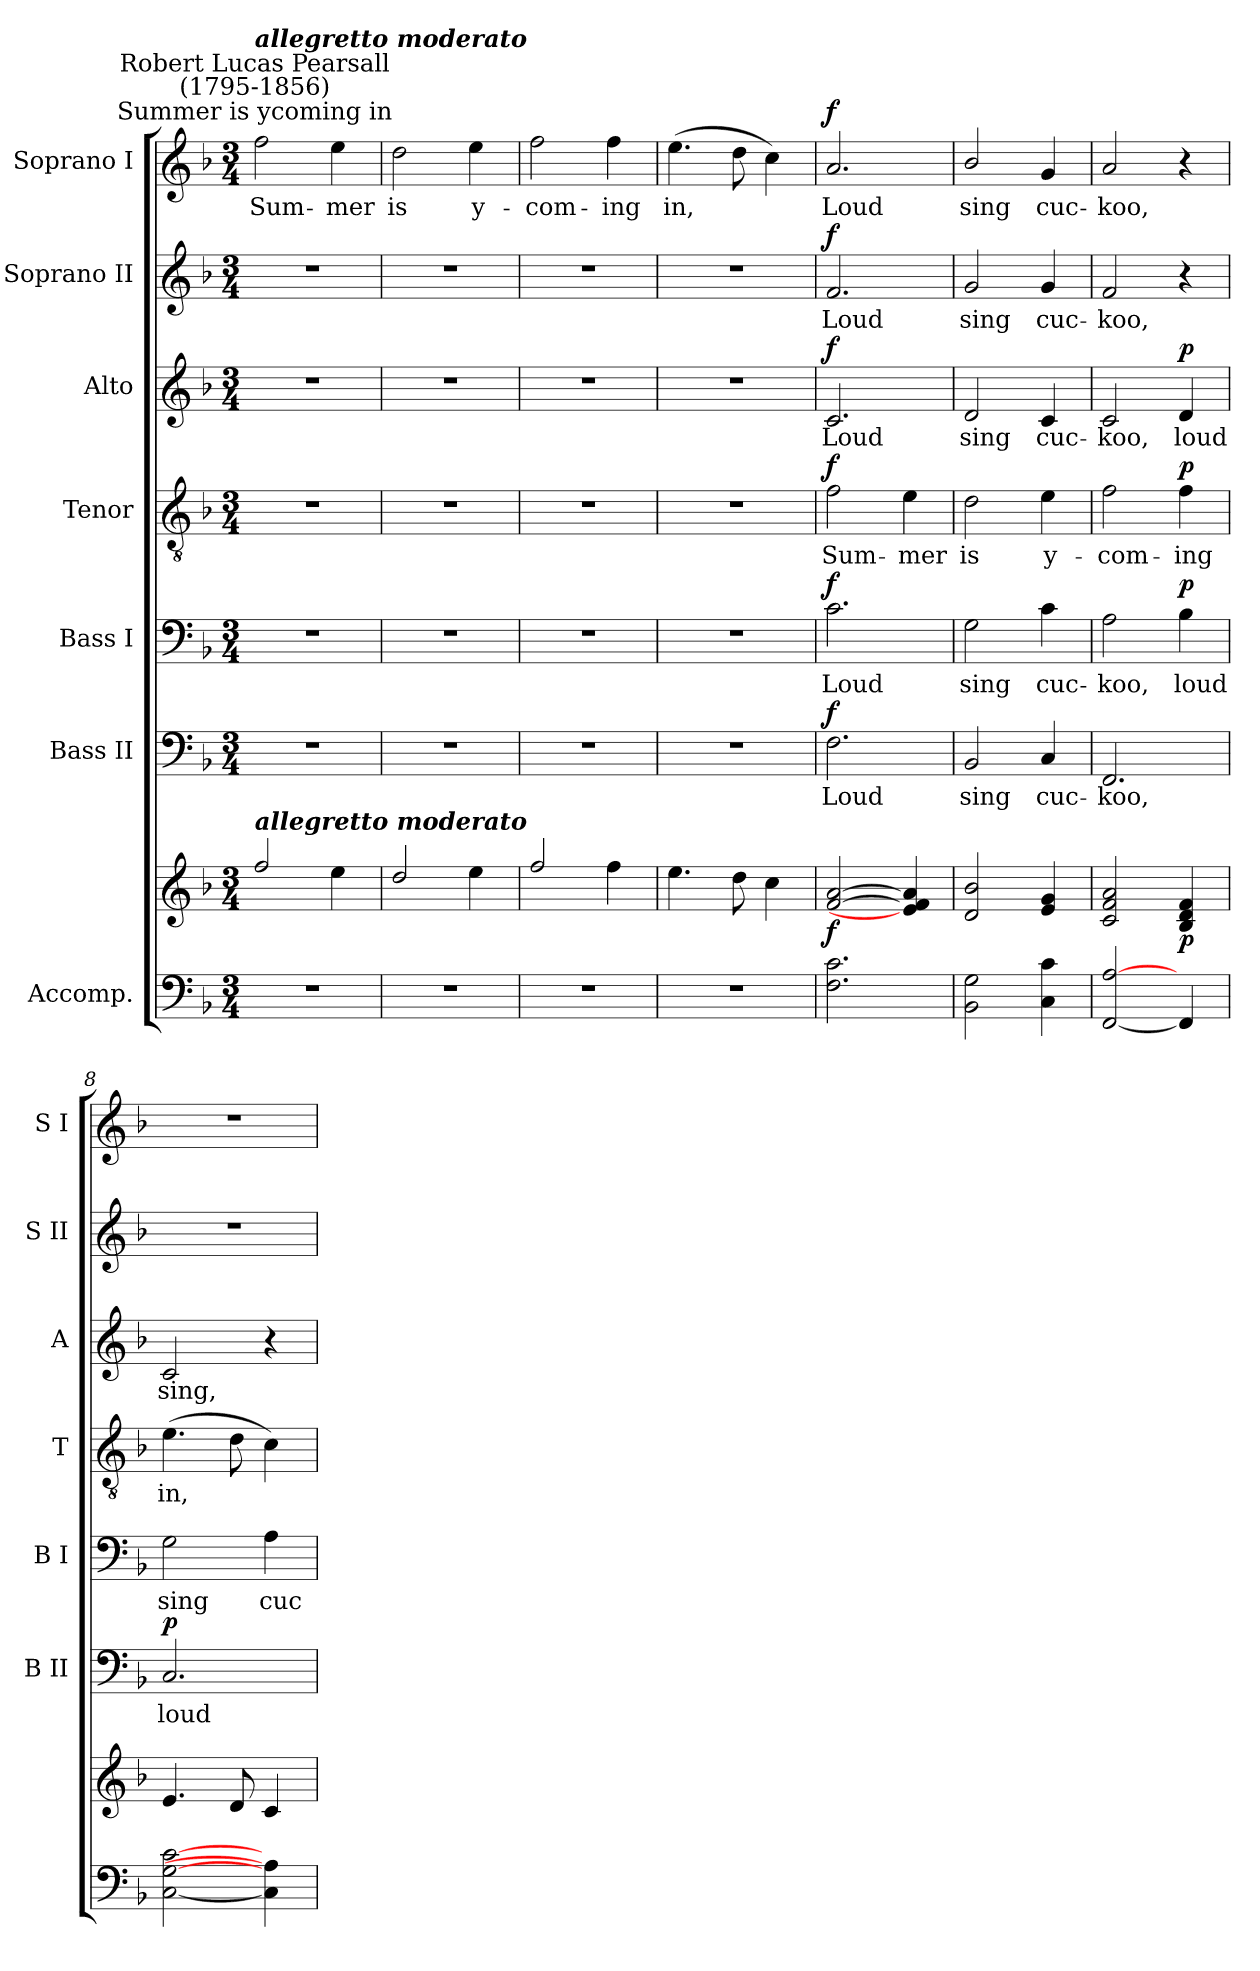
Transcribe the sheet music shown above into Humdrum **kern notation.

**kern	**kern	**dynam	**kern	**text	**dynam	**kern	**text	**dynam	**kern	**text	**dynam	**kern	**text	**dynam	**kern	**text	**dynam	**kern	**text	**dynam
*part7	*part7	*part7	*part6	*part6	*part6	*part5	*part5	*part5	*part4	*part4	*part4	*part3	*part3	*part3	*part2	*part2	*part2	*part1	*part1	*part1
*staff8	*staff7	*staff7/8	*staff6	*staff6	*staff6	*staff5	*staff5	*staff5	*staff4	*staff4	*staff4	*staff3	*staff3	*staff3	*staff2	*staff2	*staff2	*staff1	*staff1	*staff1
*I"Accomp.	*	*	*I"Bass II	*	*	*I"Bass I	*	*	*I"Tenor	*	*	*I"Alto	*	*	*I"Soprano II	*	*	*I"Soprano I	*	*
*	*	*	*I'B II	*	*	*I'B I	*	*	*I'T	*	*	*I'A	*	*	*I'S II	*	*	*I'S I	*	*
*clefF4	*clefG2	*	*clefF4	*	*	*clefF4	*	*	*clefGv2	*	*	*clefG2	*	*	*clefG2	*	*	*clefG2	*	*
*k[b-]	*k[b-]	*	*k[b-]	*	*	*k[b-]	*	*	*k[b-]	*	*	*k[b-]	*	*	*k[b-]	*	*	*k[b-]	*	*
*F:	*F:	*	*F:	*	*	*F:	*	*	*F:	*	*	*F:	*	*	*F:	*	*	*F:	*	*
*M3/4	*M3/4	*	*M3/4	*	*	*M3/4	*	*	*M3/4	*	*	*M3/4	*	*	*M3/4	*	*	*M3/4	*	*
*MM152	*MM152	*	*MM152	*	*	*MM152	*	*	*MM152	*	*	*MM152	*	*	*MM152	*	*	*MM152	*	*
=1	=1	=1	=1	=1	=1	=1	=1	=1	=1	=1	=1	=1	=1	=1	=1	=1	=1	=1	=1	=1
*	*^	*	*	*	*	*	*	*	*	*	*	*	*	*	*	*	*	*	*	*
!	!	!	!	!	!	!	!	!	!	!	!	!	!	!	!	!	!	!	!LO:TX:a:cj:t=Summer is ycoming in	!	!
!	!	!	!	!	!	!	!	!	!	!	!	!	!	!	!	!	!	!	!LO:TX:a:cj:t=Robert Lucas Pearsall\n(1795-1856)	!	!
!	!	!	!	!	!	!	!	!	!	!	!	!	!	!	!	!	!	!	!LO:TX:a:Bi:t=allegretto moderato	!	!
!	!LO:TX:a:Bi:t=allegretto moderato	!	!	!	!	!	!	!	!	!	!	!	!	!	!	!	!	!	!	!	!
!LO:N:vis=1	!	!LO:N:vis=1	!	!LO:N:vis=1	!	!	!LO:N:vis=1	!	!	!LO:N:vis=1	!	!	!LO:N:vis=1	!	!	!LO:N:vis=1	!	!	!	!LO:LY:b	!
2.r	2ff	2.ryy	.	2.r	.	.	2.r	.	.	2.r	.	.	2.r	.	.	2.r	.	.	2ff	Sum-	.
!	!	!	!	!	!	!	!	!	!	!	!	!	!	!	!	!	!	!	!	!LO:LY:b	!
.	4ee\	.	.	.	.	.	.	.	.	.	.	.	.	.	.	.	.	.	4ee	-mer	.
=2	=2	=2	=2	=2	=2	=2	=2	=2	=2	=2	=2	=2	=2	=2	=2	=2	=2	=2	=2	=2	=2
!LO:N:vis=1	!	!LO:N:vis=1	!	!LO:N:vis=1	!	!	!LO:N:vis=1	!	!	!LO:N:vis=1	!	!	!LO:N:vis=1	!	!	!LO:N:vis=1	!	!	!	!LO:LY:b	!
2.r	2dd	2.ryy	.	2.r	.	.	2.r	.	.	2.r	.	.	2.r	.	.	2.r	.	.	2dd	is	.
!	!	!	!	!	!	!	!	!	!	!	!	!	!	!	!	!	!	!	!	!LO:LY:b	!
.	4ee\	.	.	.	.	.	.	.	.	.	.	.	.	.	.	.	.	.	4ee	y-	.
=3	=3	=3	=3	=3	=3	=3	=3	=3	=3	=3	=3	=3	=3	=3	=3	=3	=3	=3	=3	=3	=3
!LO:N:vis=1	!	!LO:N:vis=1	!	!LO:N:vis=1	!	!	!LO:N:vis=1	!	!	!LO:N:vis=1	!	!	!LO:N:vis=1	!	!	!LO:N:vis=1	!	!	!	!LO:LY:b	!
2.r	2ff	2.ryy	.	2.r	.	.	2.r	.	.	2.r	.	.	2.r	.	.	2.r	.	.	2ff	-com-	.
!	!	!	!	!	!	!	!	!	!	!	!	!	!	!	!	!	!	!	!	!LO:LY:b	!
.	4ff\	.	.	.	.	.	.	.	.	.	.	.	.	.	.	.	.	.	4ff	-ing	.
=4	=4	=4	=4	=4	=4	=4	=4	=4	=4	=4	=4	=4	=4	=4	=4	=4	=4	=4	=4	=4	=4
!LO:N:vis=1	!	!LO:N:vis=1	!	!LO:N:vis=1	!	!	!LO:N:vis=1	!	!	!LO:N:vis=1	!	!	!LO:N:vis=1	!	!	!LO:N:vis=1	!	!	!	!LO:LY:b	!
2.r	4.ee\	2.ryy	.	2.r	.	.	2.r	.	.	2.r	.	.	2.r	.	.	2.r	.	.	(>4.ee	in,	.
.	8dd\	.	.	.	.	.	.	.	.	.	.	.	.	.	.	.	.	.	8dd	.	.
.	4cc\	.	.	.	.	.	.	.	.	.	.	.	.	.	.	.	.	.	4cc)	.	.
=5	=5	=5	=5	=5	=5	=5	=5	=5	=5	=5	=5	=5	=5	=5	=5	=5	=5	=5	=5	=5	=5
!	!	!LO:N:vis=1	!LO:DY:b	!	!LO:LY:b	!LO:DY:b	!	!LO:LY:b	!LO:DY:b	!	!LO:LY:b	!LO:DY:b	!	!LO:LY:b	!LO:DY:b	!	!LO:LY:b	!LO:DY:b	!	!LO:LY:b	!LO:DY:b
2.F 2.c	[2f [2a	2.ryy	f	2.F	Loud	f	2.c	Loud	f	2f	Sum-	f	2.c	Loud	f	2.f	Loud	f	2.a	Loud	f
!	!	!	!	!	!	!	!	!	!	!	!LO:LY:b	!	!	!	!	!	!	!	!	!	!
.	4e] 4f] 4a]	.	.	.	.	.	.	.	.	4e	-mer	.	.	.	.	.	.	.	.	.	.
=6	=6	=6	=6	=6	=6	=6	=6	=6	=6	=6	=6	=6	=6	=6	=6	=6	=6	=6	=6	=6	=6
!	!	!LO:N:vis=1	!	!	!LO:LY:b	!	!	!LO:LY:b	!	!	!LO:LY:b	!	!	!LO:LY:b	!	!	!LO:LY:b	!	!	!LO:LY:b	!
2BB- 2G	2d 2b-	2.ryy	.	2BB-	sing	.	2G	sing	.	2d	is	.	2d	sing	.	2g	sing	.	2b-/	sing	.
!	!	!	!	!	!LO:LY:b	!	!	!LO:LY:b	!	!	!LO:LY:b	!	!	!LO:LY:b	!	!	!LO:LY:b	!	!	!LO:LY:b	!
4C 4c	4e 4g	.	.	4C	cuc-	.	4c	cuc-	.	4e	y-	.	4c	cuc-	.	4g	cuc-	.	4g	cuc-	.
=7	=7	=7	=7	=7	=7	=7	=7	=7	=7	=7	=7	=7	=7	=7	=7	=7	=7	=7	=7	=7	=7
!	!	!LO:N:vis=1	!	!	!LO:LY:b	!	!	!LO:LY:b	!	!	!LO:LY:b	!	!	!LO:LY:b	!	!	!LO:LY:b	!	!	!LO:LY:b	!
[2FF [2A	2c 2f 2a	2.ryy	.	2.FF	-koo,	.	2A	-koo,	.	2f	-com-	.	2c	-koo,	.	2f	-koo,	.	2a	-koo,	.
!	!	!	!LO:DY:b	!	!	!	!	!LO:LY:b	!LO:DY:b	!	!LO:LY:b	!LO:DY:b	!	!LO:LY:b	!LO:DY:b	!	!	!	!	!	!
4FF]	4B- 4d 4f	.	p	.	.	.	4B-	loud	p	4f	ing	p	4d	loud	p	4r	.	.	4r	.	.
=8	=8	=8	=8	=8	=8	=8	=8	=8	=8	=8	=8	=8	=8	=8	=8	=8	=8	=8	=8	=8	=8
!	!	!LO:N:vis=1	!	!	!LO:LY:b	!LO:DY:b	!	!LO:LY:b	!	!	!LO:LY:b	!	!	!LO:LY:b	!	!LO:N:vis=1	!	!	!LO:N:vis=1	!	!
[2C [2G [2c	4.e	2.ryy	.	2.C	loud	p	2G	sing	.	(>4.e	in,	.	2c	sing,	.	2.r	.	.	2.r	.	.
.	8d	.	.	.	.	.	.	.	.	8d	.	.	.	.	.	.	.	.	.	.	.
!	!	!	!	!	!	!	!	!LO:LY:b	!	!	!	!	!	!	!	!	!	!	!	!	!
4C] 4A]	4c	.	.	.	.	.	4A	cuc-	.	4c)	.	.	4r	.	.	.	.	.	.	.	.
*	*v	*v	*	*	*	*	*	*	*	*	*	*	*	*	*	*	*	*	*	*	*
=	=	=	=	=	=	=	=	=	=	=	=	=	=	=	=	=	=	=	=	=
*-	*-	*-	*-	*-	*-	*-	*-	*-	*-	*-	*-	*-	*-	*-	*-	*-	*-	*-	*-	*-
